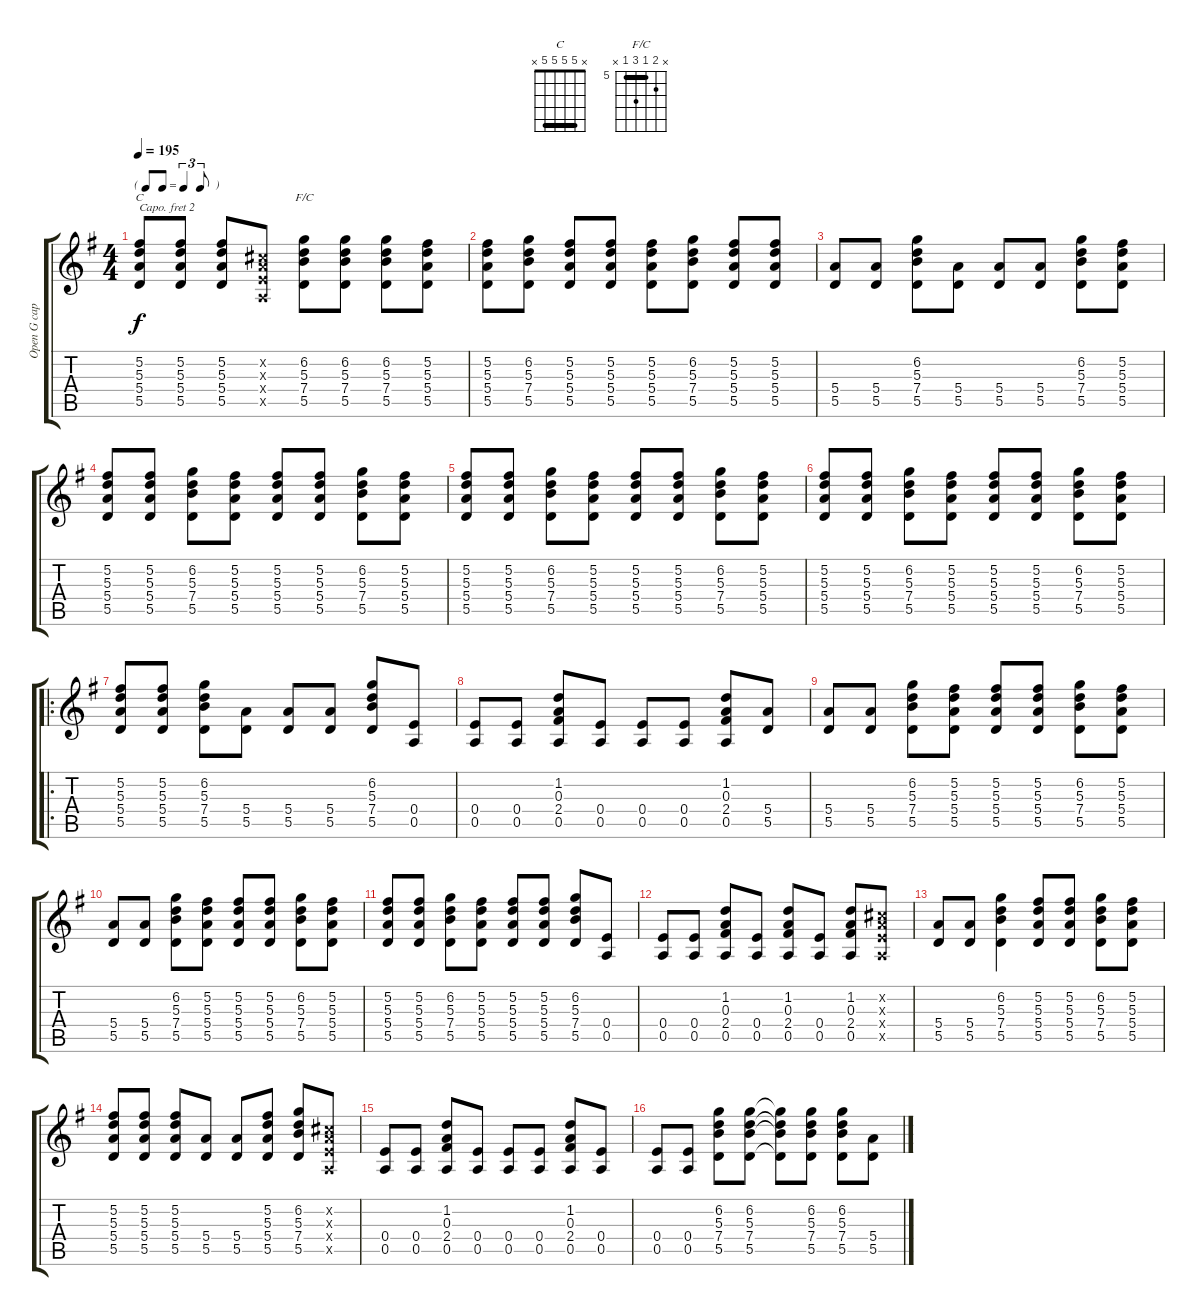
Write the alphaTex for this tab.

\track ("Open G capo 2" "Open G cap") {instrument electricguitarmuted}
\staff {score tabs}
\capo 2
\tuning (D4 B3 G3 D3 G2 D2) {hide}
\chord ("C" x 5 5 5 5 x) {barre 5}
\chord ("F/C" x 6 5 7 5 x) {firstfret 5 barre 5}
\ts (4 4)
\tf triplet8th
\tempo 195
\clef g2
\ks g
(5.2 5.3 5.4 5.5).8{ch "C" dy f} (5.2 5.3 5.4 5.5).8 (5.2 5.3 5.4 5.5).8 (0.2{x} 0.3{x} 0.4{x} 0.5{x}).8 (6.2 5.3 7.4 5.5).8{ch "F/C"} (6.2 5.3 7.4 5.5).8 (6.2 5.3 7.4 5.5).8 (5.2 5.3 5.4 5.5).8 |
(5.2 5.3 5.4 5.5).8 (6.2 5.3 7.4 5.5).8 (5.2 5.3 5.4 5.5).8 (5.2 5.3 5.4 5.5).8 (5.2 5.3 5.4 5.5).8 (6.2 5.3 7.4 5.5).8 (5.2 5.3 5.4 5.5).8 (5.2 5.3 5.4 5.5).8 |
(5.4 5.5).8 (5.4 5.5).8 (6.2 5.3 7.4 5.5).8 (5.4 5.5).8 (5.4 5.5).8 (5.4 5.5).8 (6.2 5.3 7.4 5.5).8 (5.2 5.3 5.4 5.5).8 |
(5.2 5.3 5.4 5.5).8 (5.2 5.3 5.4 5.5).8 (6.2 5.3 7.4 5.5).8 (5.2 5.3 5.4 5.5).8 (5.2 5.3 5.4 5.5).8 (5.2 5.3 5.4 5.5).8 (6.2 5.3 7.4 5.5).8 (5.2 5.3 5.4 5.5).8 |
(5.2 5.3 5.4 5.5).8 (5.2 5.3 5.4 5.5).8 (6.2 5.3 7.4 5.5).8 (5.2 5.3 5.4 5.5).8 (5.2 5.3 5.4 5.5).8 (5.2 5.3 5.4 5.5).8 (6.2 5.3 7.4 5.5).8 (5.2 5.3 5.4 5.5).8 |
(5.2 5.3 5.4 5.5).8 (5.2 5.3 5.4 5.5).8 (6.2 5.3 7.4 5.5).8 (5.2 5.3 5.4 5.5).8 (5.2 5.3 5.4 5.5).8 (5.2 5.3 5.4 5.5).8 (6.2 5.3 7.4 5.5).8 (5.2 5.3 5.4 5.5).8 |
\ro
(5.2 5.3 5.4 5.5).8 (5.2 5.3 5.4 5.5).8 (6.2 5.3 7.4 5.5).8 (5.4 5.5).8 (5.4 5.5).8 (5.4 5.5).8 (6.2 5.3 7.4 5.5).8 (0.4 0.5).8 |
(0.4 0.5).8 (0.4 0.5).8 (1.2 0.3 2.4 0.5).8 (0.4 0.5).8 (0.4 0.5).8 (0.4 0.5).8 (1.2 0.3 2.4 0.5).8 (5.4 5.5).8 |
(5.4 5.5).8 (5.4 5.5).8 (6.2 5.3 7.4 5.5).8 (5.2 5.3 5.4 5.5).8 (5.2 5.3 5.4 5.5).8 (5.2 5.3 5.4 5.5).8 (6.2 5.3 7.4 5.5).8 (5.2 5.3 5.4 5.5).8 |
(5.4 5.5).8 (5.4 5.5).8 (6.2 5.3 7.4 5.5).8 (5.2 5.3 5.4 5.5).8 (5.2 5.3 5.4 5.5).8 (5.2 5.3 5.4 5.5).8 (6.2 5.3 7.4 5.5).8 (5.2 5.3 5.4 5.5).8 |
(5.2 5.3 5.4 5.5).8 (5.2 5.3 5.4 5.5).8 (6.2 5.3 7.4 5.5).8 (5.2 5.3 5.4 5.5).8 (5.2 5.3 5.4 5.5).8 (5.2 5.3 5.4 5.5).8 (6.2 5.3 7.4 5.5).8 (0.4 0.5).8 |
(0.4 0.5).8 (0.4 0.5).8 (1.2 0.3 2.4 0.5).8 (0.4 0.5).8 (1.2 0.3 2.4 0.5).8 (0.4 0.5).8 (1.2 0.3 2.4 0.5).8 (0.2{x} 0.3{x} 0.4{x} 0.5{x}).8 |
(5.4 5.5).8 (5.4 5.5).8 (6.2 5.3 7.4 5.5).4 (5.2 5.3 5.4 5.5).8 (5.2 5.3 5.4 5.5).8 (6.2 5.3 7.4 5.5).8 (5.2 5.3 5.4 5.5).8 |
(5.2 5.3 5.4 5.5).8 (5.2 5.3 5.4 5.5).8 (5.2 5.3 5.4 5.5).8 (5.4 5.5).8 (5.4 5.5).8 (5.2 5.3 5.4 5.5).8 (6.2 5.3 7.4 5.5).8 (0.2{x} 0.3{x} 0.4{x} 0.5{x}).8 |
(0.4 0.5).8 (0.4 0.5).8 (1.2 0.3 2.4 0.5).8 (0.4 0.5).8 (0.4 0.5).8 (0.4 0.5).8 (1.2 0.3 2.4 0.5).8 (0.4 0.5).8 |
(0.4 0.5).8 (0.4 0.5).8 (6.2 5.3 7.4 5.5).8 (6.2 5.3 7.4 5.5).8 (6.2{t} 5.3{t} 7.4{t} 5.5{t}).8 (6.2 5.3 7.4 5.5).8 (6.2 5.3 7.4 5.5).8 (5.4 5.5).8
